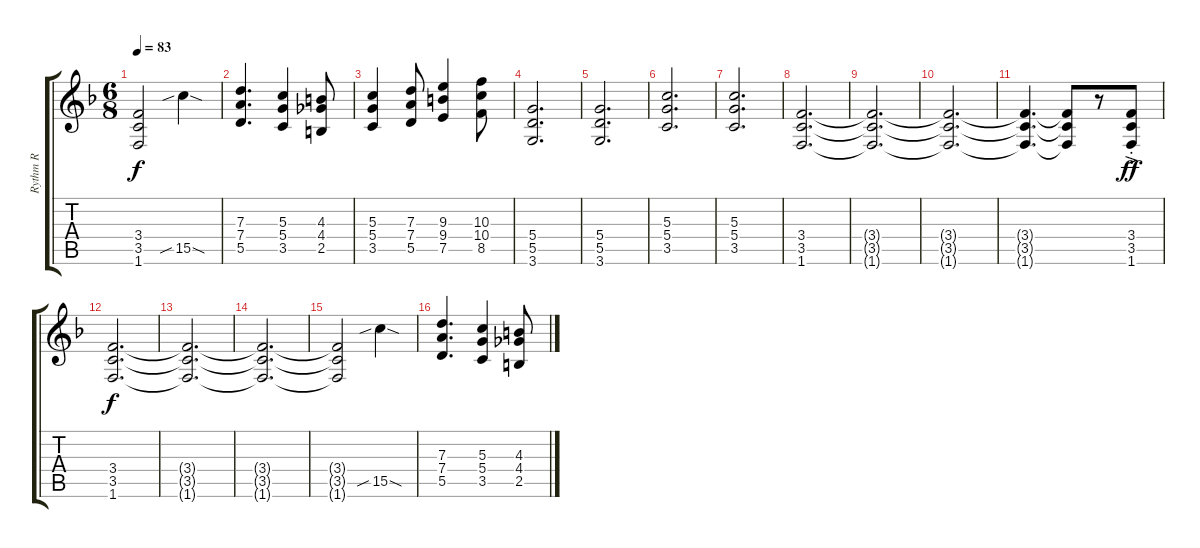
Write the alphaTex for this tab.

\track ("Rythm R" "Rythm R") {instrument distortionguitar}
\staff {score tabs}
\tuning (E4 B3 G3 D3 A2 E2) {hide}
\ts (6 8)
\tempo 83
\clef g2
\ks f
(3.4{t} 3.5{t} 1.6{t}).2{dy f} 15.5{sib sod}.4{volume 12} |
(7.3 7.4 5.5).4{d} (5.3 5.4 3.5).4 (4.3 4.4 2.5).8 |
(5.3 5.4 3.5).4 (7.3 7.4 5.5).8 (9.3 9.4 7.5).4 (10.3 10.4 8.5).8 |
(5.4 5.5 3.6).2{d} |
(5.4 5.5 3.6).2{d} |
(5.3 5.4 3.5).2{d} |
(5.3 5.4 3.5).2{d} |
(3.4 3.5 1.6).2{d volume 2} |
(3.4{t} 3.5{t} 1.6{t}).2{d} |
(3.4{t} 3.5{t} 1.6{t}).2{d} |
(3.4{t} 3.5{t} 1.6{t}).4{d} (3.4{t} 3.5{t} 1.6{t}).8 r.8 (3.4{ac st} 3.5{ac st} 1.6{ac st}).8{dy ff volume 12} |
(3.4 3.5 1.6).2{d dy f volume 2} |
(3.4{t} 3.5{t} 1.6{t}).2{d} |
(3.4{t} 3.5{t} 1.6{t}).2{d} |
(3.4{t} 3.5{t} 1.6{t}).2 15.5{sib sod}.4{volume 12} |
(7.3 7.4 5.5).4{d} (5.3 5.4 3.5).4 (4.3 4.4 2.5).8
